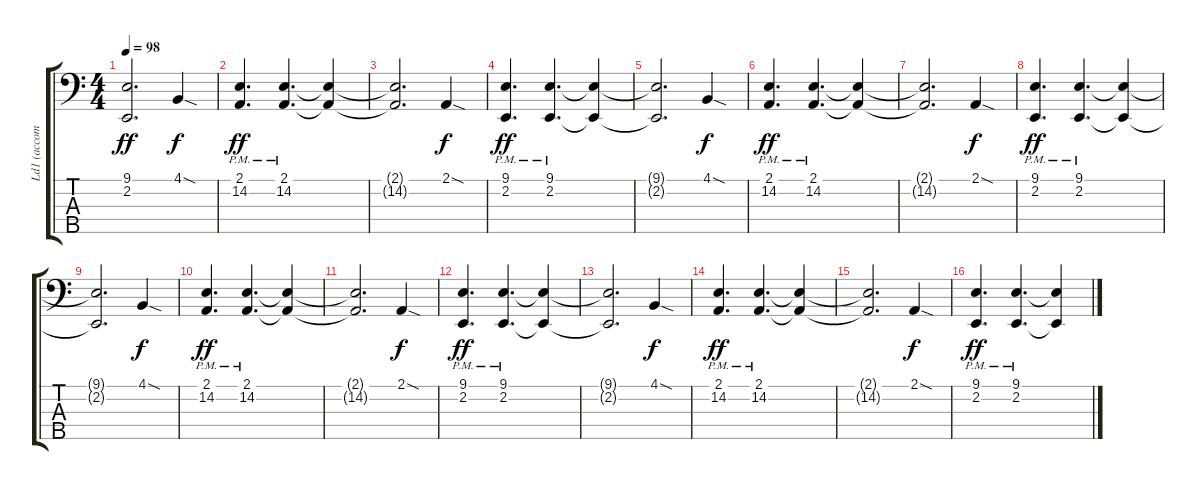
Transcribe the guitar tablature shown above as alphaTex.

\track ("Ld1 (accomp 1)" "Ld1 (accom") {instrument lead1square}
\staff {score tabs}
\tuning (G2 D2 A1 E1 B0) {hide}
\ts (4 4)
\tempo 98
\clef f4
\ks c
(9.1{t} 2.2{t}).2{d dy ff} 4.1{sod}.4{dy f} |
(2.1{pm} 14.2{pm}).4{d dy ff} (2.1{pm} 14.2{pm}).4{d} (2.1{t} 14.2{t}).4 |
(2.1{t} 14.2{t}).2{d} 2.1{sod}.4{dy f} |
(9.1{pm} 2.2{pm}).4{d dy ff} (9.1{pm} 2.2{pm}).4{d} (9.1{t} 2.2{t}).4 |
(9.1{t} 2.2{t}).2{d} 4.1{sod}.4{dy f} |
(2.1{pm} 14.2{pm}).4{d dy ff} (2.1{pm} 14.2{pm}).4{d} (2.1{t} 14.2{t}).4 |
(2.1{t} 14.2{t}).2{d} 2.1{sod}.4{dy f} |
(9.1{pm} 2.2{pm}).4{d dy ff} (9.1{pm} 2.2{pm}).4{d} (9.1{t} 2.2{t}).4 |
(9.1{t} 2.2{t}).2{d} 4.1{sod}.4{dy f} |
(2.1{pm} 14.2{pm}).4{d dy ff} (2.1{pm} 14.2{pm}).4{d} (2.1{t} 14.2{t}).4 |
(2.1{t} 14.2{t}).2{d} 2.1{sod}.4{dy f} |
(9.1{pm} 2.2{pm}).4{d dy ff} (9.1{pm} 2.2{pm}).4{d} (9.1{t} 2.2{t}).4 |
(9.1{t} 2.2{t}).2{d} 4.1{sod}.4{dy f} |
(2.1{pm} 14.2{pm}).4{d dy ff} (2.1{pm} 14.2{pm}).4{d} (2.1{t} 14.2{t}).4 |
(2.1{t} 14.2{t}).2{d} 2.1{sod}.4{dy f} |
(9.1{pm} 2.2{pm}).4{d dy ff} (9.1{pm} 2.2{pm}).4{d} (9.1{t} 2.2{t}).4
